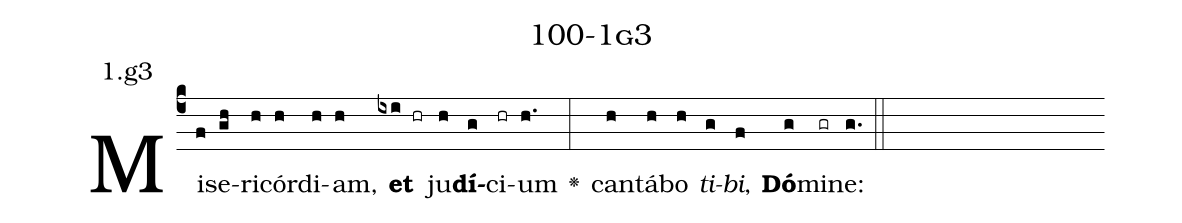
name: 100-1g3;
annotation: 1.g3;
%%
(c4)Mi(f)se(gh)ri(h)cór(h)di(h)am,(h) <b>et</b>(ixi hr) ju(h)<b>dí</b>(g)ci(hr)um(h.) <v>\greheightstar</v>(:) can(h)tá(h)bo(h) <i>ti</i>(g)<i>bi</i>,(f) <b>Dó</b>(g)mi(gr)ne:(g.) (::)


%E(h) u(h) o(g) u(f) a(g) e.(g.) (::)
